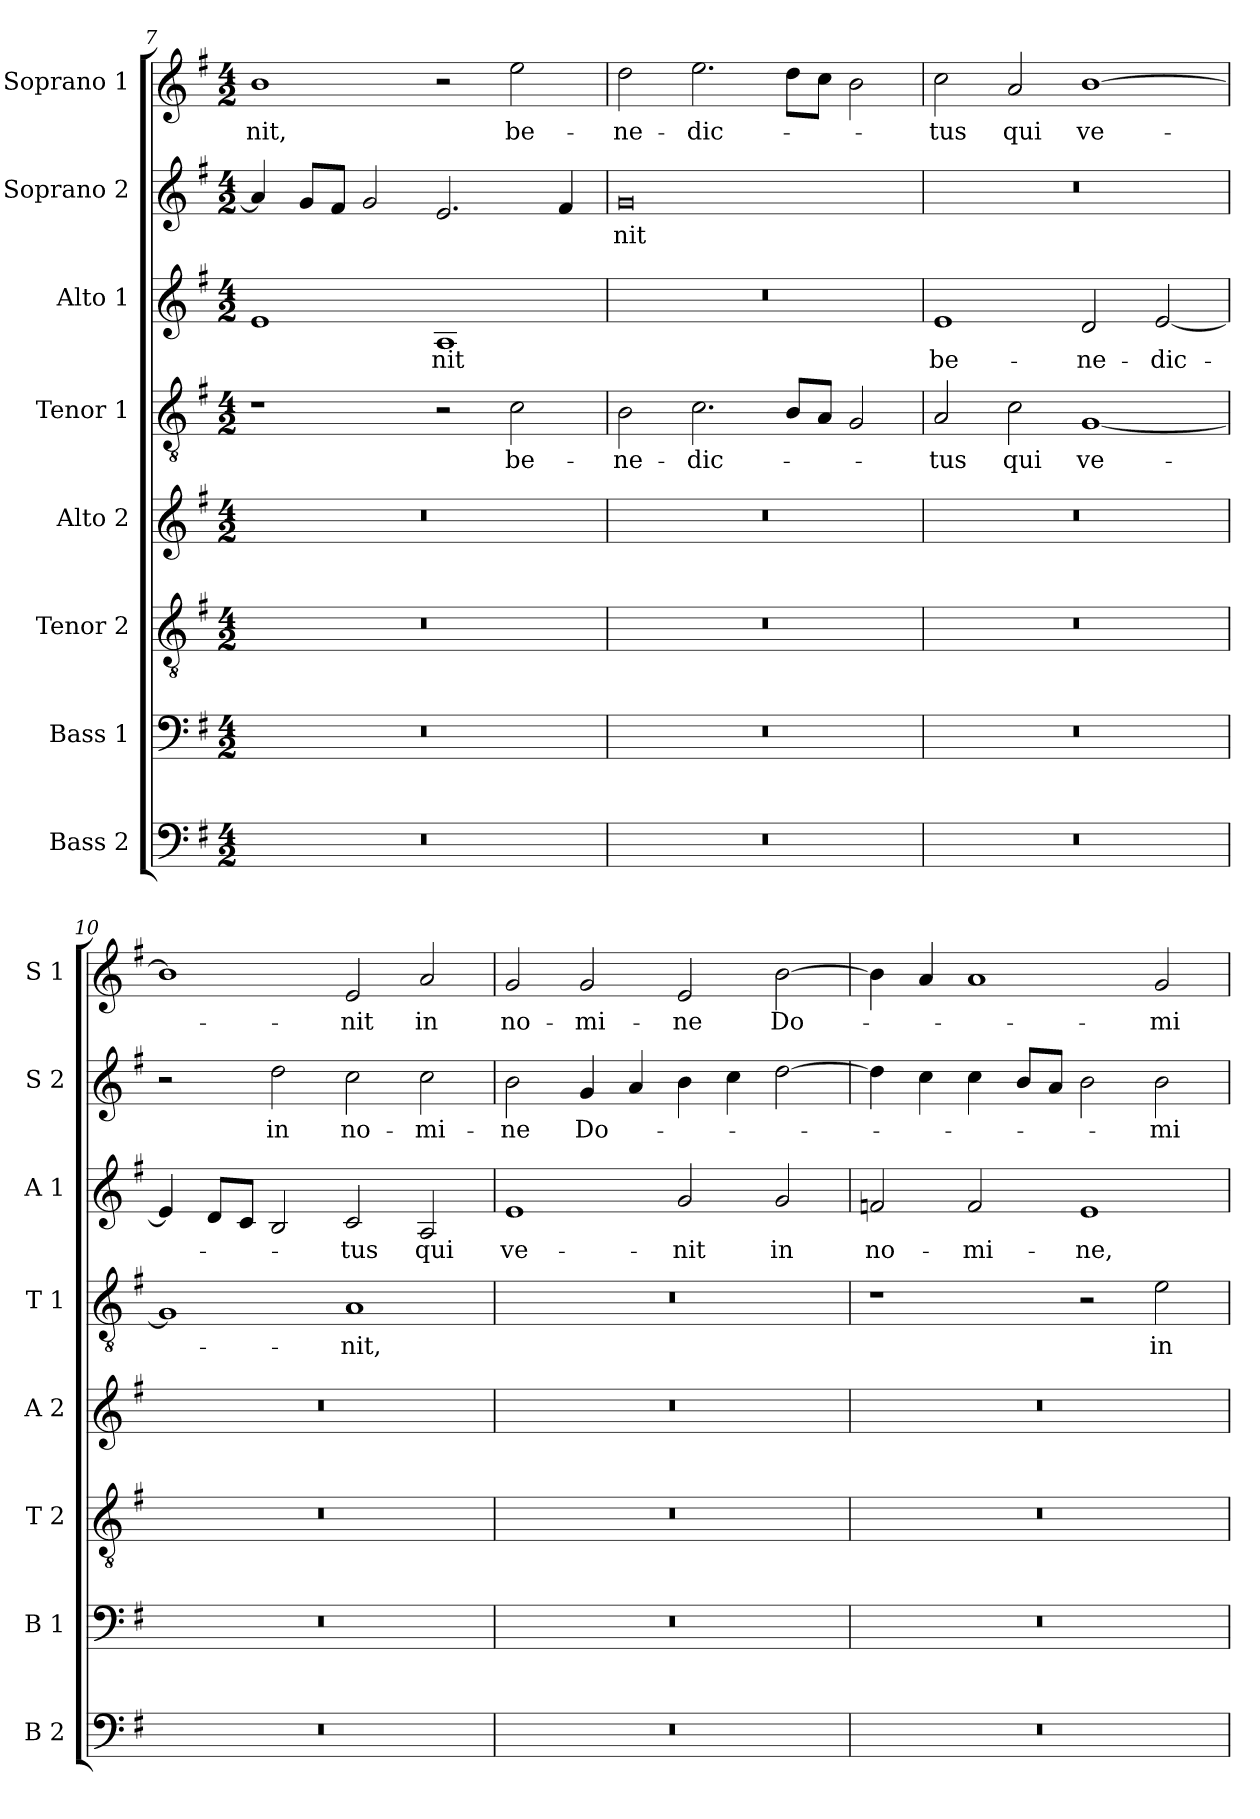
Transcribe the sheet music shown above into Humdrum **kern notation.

**kern	**kern	**kern	**kern	**kern	**text	**kern	**text	**kern	**text	**kern	**text
*part8	*part7	*part6	*part5	*part4	*part4	*part3	*part3	*part2	*part2	*part1	*part1
*staff8	*staff7	*staff6	*staff5	*staff4	*staff4	*staff3	*staff3	*staff2	*staff2	*staff1	*staff1
*I"Bass 2	*I"Bass 1	*I"Tenor 2	*I"Alto 2	*I"Tenor 1	*	*I"Alto 1	*	*I"Soprano 2	*	*I"Soprano 1	*
*I'B 2	*I'B 1	*I'T 2	*I'A 2	*I'T 1	*	*I'A 1	*	*I'S 2	*	*I'S 1	*
*clefF4	*clefF4	*clefGv2	*clefG2	*clefGv2	*	*clefG2	*	*clefG2	*	*clefG2	*
*k[f#]	*k[f#]	*k[f#]	*k[f#]	*k[f#]	*	*k[f#]	*	*k[f#]	*	*k[f#]	*
*G:	*G:	*G:	*G:	*G:	*	*G:	*	*G:	*	*G:	*
*M4/2	*M4/2	*M4/2	*M4/2	*M4/2	*	*M4/2	*	*M4/2	*	*M4/2	*
=7	=7	=7	=7	=7	=7	=7	=7	=7	=7	=7	=7
!	!	!	!	!	!	!	!	!	!	!	!LO:LY:b
0r	0r	0r	0r	1r	.	1e	.	4a/]	.	1b	-nit,
.	.	.	.	.	.	.	.	8g/L	.	.	.
.	.	.	.	.	.	.	.	8f#/J	.	.	.
.	.	.	.	.	.	.	.	2g/	.	.	.
!	!	!	!	!	!	!	!LO:LY:b	!	!	!	!
.	.	.	.	2r	.	1A	-nit	2.e/	.	2r	.
!	!	!	!	!	!LO:LY:b	!	!	!	!	!	!LO:LY:b
.	.	.	.	2c\	be-	.	.	.	.	2ee\	be-
.	.	.	.	.	.	.	.	4f#/	.	.	.
=8	=8	=8	=8	=8	=8	=8	=8	=8	=8	=8	=8
!	!	!	!	!	!LO:LY:b	!	!	!	!LO:LY:b	!	!LO:LY:b
0r	0r	0r	0r	2B\	-ne-	0r	.	0g	-nit	2dd\	-ne-
!	!	!	!	!	!LO:LY:b	!	!	!	!	!	!LO:LY:b
.	.	.	.	2.c\	-dic-	.	.	.	.	2.ee\	-dic-
.	.	.	.	8B/L	.	.	.	.	.	8dd\L	.
.	.	.	.	8A/J	.	.	.	.	.	8cc\J	.
.	.	.	.	2G/	.	.	.	.	.	2b\	.
=9	=9	=9	=9	=9	=9	=9	=9	=9	=9	=9	=9
!	!	!	!	!	!LO:LY:b	!	!LO:LY:b	!	!	!	!LO:LY:b
0r	0r	0r	0r	2A/	-tus	1e	be-	0r	.	2cc\	-tus
!	!	!	!	!	!LO:LY:b	!	!	!	!	!	!LO:LY:b
.	.	.	.	2c\	qui	.	.	.	.	2a/	qui
!	!	!	!	!	!LO:LY:b	!	!LO:LY:b	!	!	!	!LO:LY:b
.	.	.	.	[1G	ve-	2d/	-ne-	.	.	[1b	ve-
!	!	!	!	!	!	!	!LO:LY:b	!	!	!	!
.	.	.	.	.	.	[2e/	-dic-	.	.	.	.
=10	=10	=10	=10	=10	=10	=10	=10	=10	=10	=10	=10
0r	0r	0r	0r	1G]	.	4e/]	.	2r	.	1b]	.
.	.	.	.	.	.	8d/L	.	.	.	.	.
.	.	.	.	.	.	8c/J	.	.	.	.	.
!	!	!	!	!	!	!	!	!	!LO:LY:b	!	!
.	.	.	.	.	.	2B/	.	2dd\	in	.	.
!	!	!	!	!	!LO:LY:b	!	!LO:LY:b	!	!LO:LY:b	!	!LO:LY:b
.	.	.	.	1A	-nit,	2c/	-tus	2cc\	no-	2e/	-nit
!	!	!	!	!	!	!	!LO:LY:b	!	!LO:LY:b	!	!LO:LY:b
.	.	.	.	.	.	2A/	qui	2cc\	-mi-	2a/	in
!!LO:LB:g=z
=11	=11	=11	=11	=11	=11	=11	=11	=11	=11	=11	=11
!	!	!	!	!	!	!	!LO:LY:b	!	!LO:LY:b	!	!LO:LY:b
0r	0r	0r	0r	0r	.	1e	ve-	2b\	-ne	2g/	no-
!	!	!	!	!	!	!	!	!	!LO:LY:b	!	!LO:LY:b
.	.	.	.	.	.	.	.	4g/	Do-	2g/	-mi-
.	.	.	.	.	.	.	.	4a/	.	.	.
!	!	!	!	!	!	!	!LO:LY:b	!	!	!	!LO:LY:b
.	.	.	.	.	.	2g/	-nit	4b\	.	2e/	-ne
.	.	.	.	.	.	.	.	4cc\	.	.	.
!	!	!	!	!	!	!	!LO:LY:b	!	!	!	!LO:LY:b
.	.	.	.	.	.	2g/	in	[2dd\	.	[2b\	Do-
=12	=12	=12	=12	=12	=12	=12	=12	=12	=12	=12	=12
!	!	!	!	!	!	!	!LO:LY:b	!	!	!	!
0r	0r	0r	0r	1r	.	2fn/	no-	4dd\]	.	4b\]	.
.	.	.	.	.	.	.	.	4cc\	.	4a/	.
!	!	!	!	!	!	!	!LO:LY:b	!	!	!	!
.	.	.	.	.	.	2f/	-mi-	4cc\	.	1a	.
.	.	.	.	.	.	.	.	8b/L	.	.	.
.	.	.	.	.	.	.	.	8a/J	.	.	.
!	!	!	!	!	!	!	!LO:LY:b	!	!	!	!
.	.	.	.	2r	.	1e	-ne,	2b\	.	.	.
!	!	!	!	!	!LO:LY:b	!	!	!	!LO:LY:b	!	!LO:LY:b
.	.	.	.	2e\	in	.	.	2b\	-mi-	2g/	-mi-
=	=	=	=	=	=	=	=	=	=	=	=
*-	*-	*-	*-	*-	*-	*-	*-	*-	*-	*-	*-
